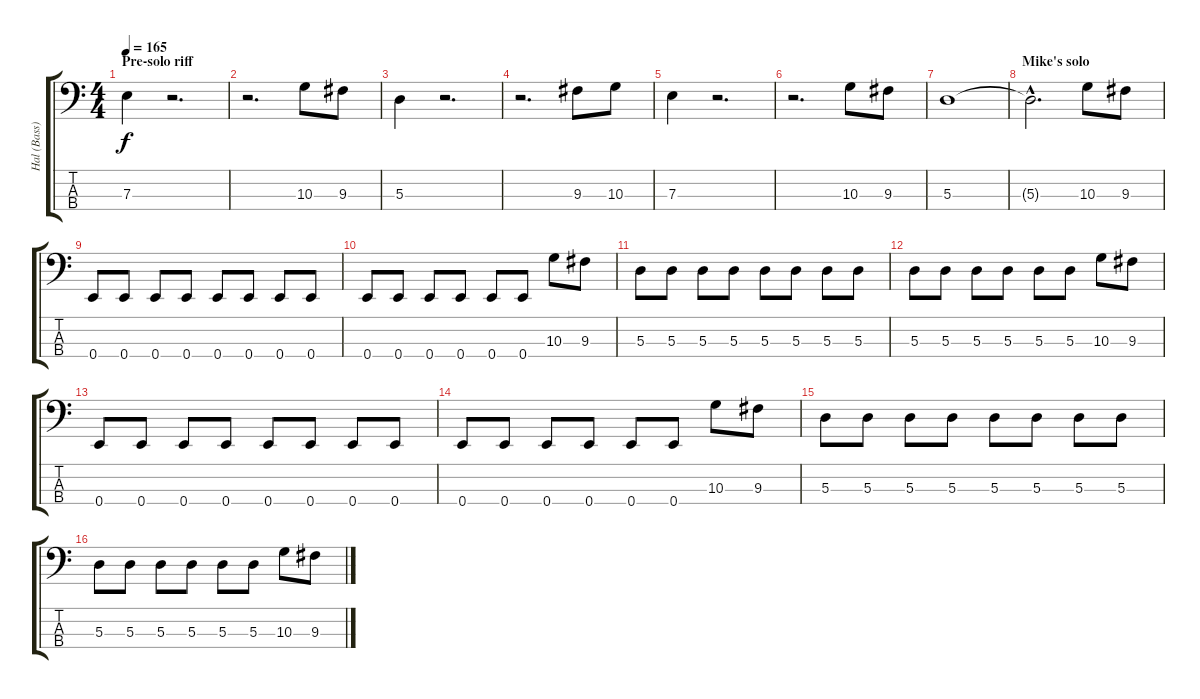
\track ("Hal (Bass)" "Hal (Bass)") {instrument electricbassfinger}
\staff {score tabs}
\tuning (G2 D2 A1 E1) {hide}
\ts (4 4)
\section ("" "Pre-solo riff")
\tempo 165
\clef f4
\ks c
7.3.4{dy f} r.2{d} |
r.2{d} 10.3.8 9.3.8 |
5.3.4 r.2{d} |
r.2{d} 9.3.8 10.3.8 |
7.3.4 r.2{d} |
r.2{d} 10.3.8 9.3.8 |
5.3.1 |
\section ("" "Mike's solo")
5.3{hac t}.2{d} 10.3.8 9.3.8 |
0.4.8 0.4.8 0.4.8 0.4.8 0.4.8 0.4.8 0.4.8 0.4.8 |
0.4.8 0.4.8 0.4.8 0.4.8 0.4.8 0.4.8 10.3.8 9.3.8 |
5.3.8 5.3.8 5.3.8 5.3.8 5.3.8 5.3.8 5.3.8 5.3.8 |
5.3.8 5.3.8 5.3.8 5.3.8 5.3.8 5.3.8 10.3.8 9.3.8 |
0.4.8 0.4.8 0.4.8 0.4.8 0.4.8 0.4.8 0.4.8 0.4.8 |
0.4.8 0.4.8 0.4.8 0.4.8 0.4.8 0.4.8 10.3.8 9.3.8 |
5.3.8 5.3.8 5.3.8 5.3.8 5.3.8 5.3.8 5.3.8 5.3.8 |
5.3.8 5.3.8 5.3.8 5.3.8 5.3.8 5.3.8 10.3.8 9.3.8
